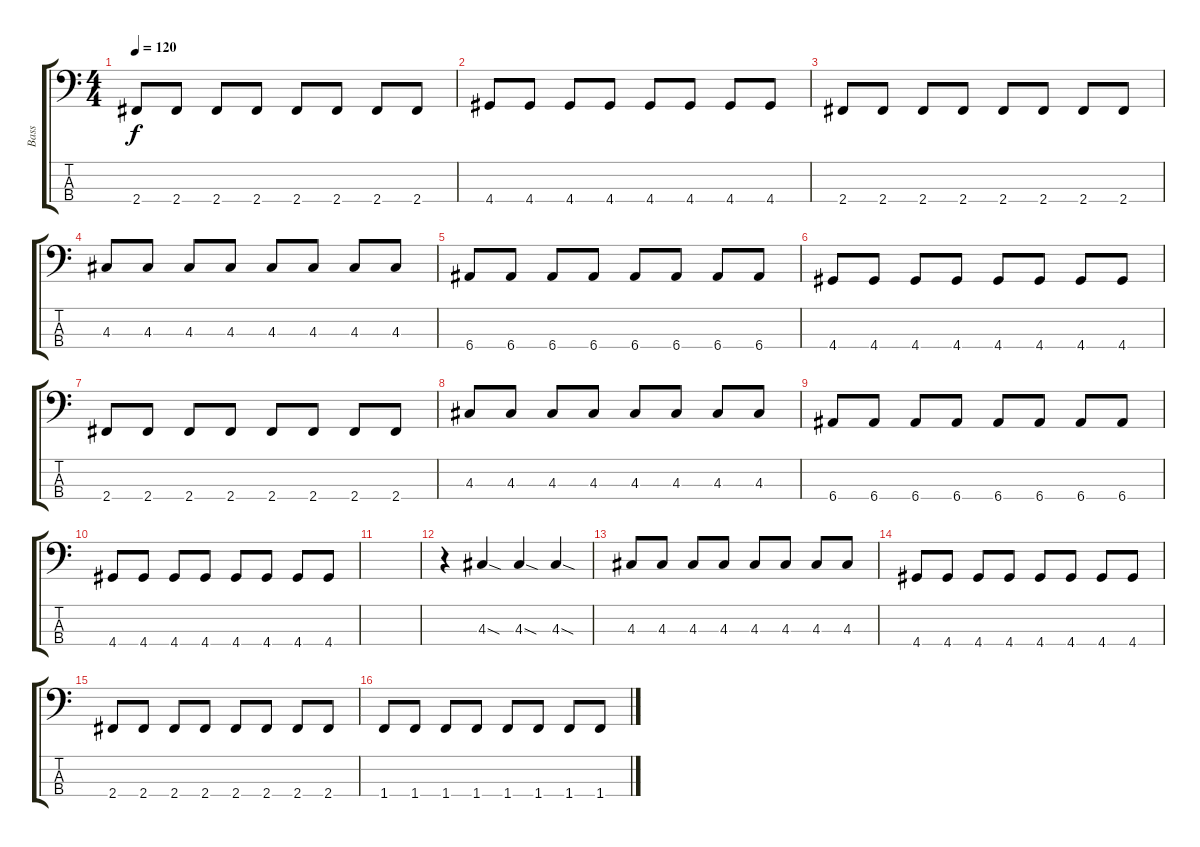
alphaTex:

\track ("Bass" "Bass") {instrument electricbassfinger}
\staff {score tabs}
\tuning (G2 D2 A1 E1) {hide}
\ts (4 4)
\tempo 120
\clef f4
\ks c
2.4.8{dy f} 2.4.8 2.4.8 2.4.8 2.4.8 2.4.8 2.4.8 2.4.8 |
4.4.8 4.4.8 4.4.8 4.4.8 4.4.8 4.4.8 4.4.8 4.4.8 |
2.4.8 2.4.8 2.4.8 2.4.8 2.4.8 2.4.8 2.4.8 2.4.8 |
4.3.8 4.3.8 4.3.8 4.3.8 4.3.8 4.3.8 4.3.8 4.3.8 |
6.4.8 6.4.8 6.4.8 6.4.8 6.4.8 6.4.8 6.4.8 6.4.8 |
4.4.8 4.4.8 4.4.8 4.4.8 4.4.8 4.4.8 4.4.8 4.4.8 |
2.4.8 2.4.8 2.4.8 2.4.8 2.4.8 2.4.8 2.4.8 2.4.8 |
4.3.8 4.3.8 4.3.8 4.3.8 4.3.8 4.3.8 4.3.8 4.3.8 |
6.4.8 6.4.8 6.4.8 6.4.8 6.4.8 6.4.8 6.4.8 6.4.8 |
4.4.8 4.4.8 4.4.8 4.4.8 4.4.8 4.4.8 4.4.8 4.4.8 |
|
r.4 4.3{sod}.4 4.3{sod}.4 4.3{sod}.4 |
4.3.8 4.3.8 4.3.8 4.3.8 4.3.8 4.3.8 4.3.8 4.3.8 |
4.4.8 4.4.8 4.4.8 4.4.8 4.4.8 4.4.8 4.4.8 4.4.8 |
2.4.8 2.4.8 2.4.8 2.4.8 2.4.8 2.4.8 2.4.8 2.4.8 |
1.4.8 1.4.8 1.4.8 1.4.8 1.4.8 1.4.8 1.4.8 1.4.8
